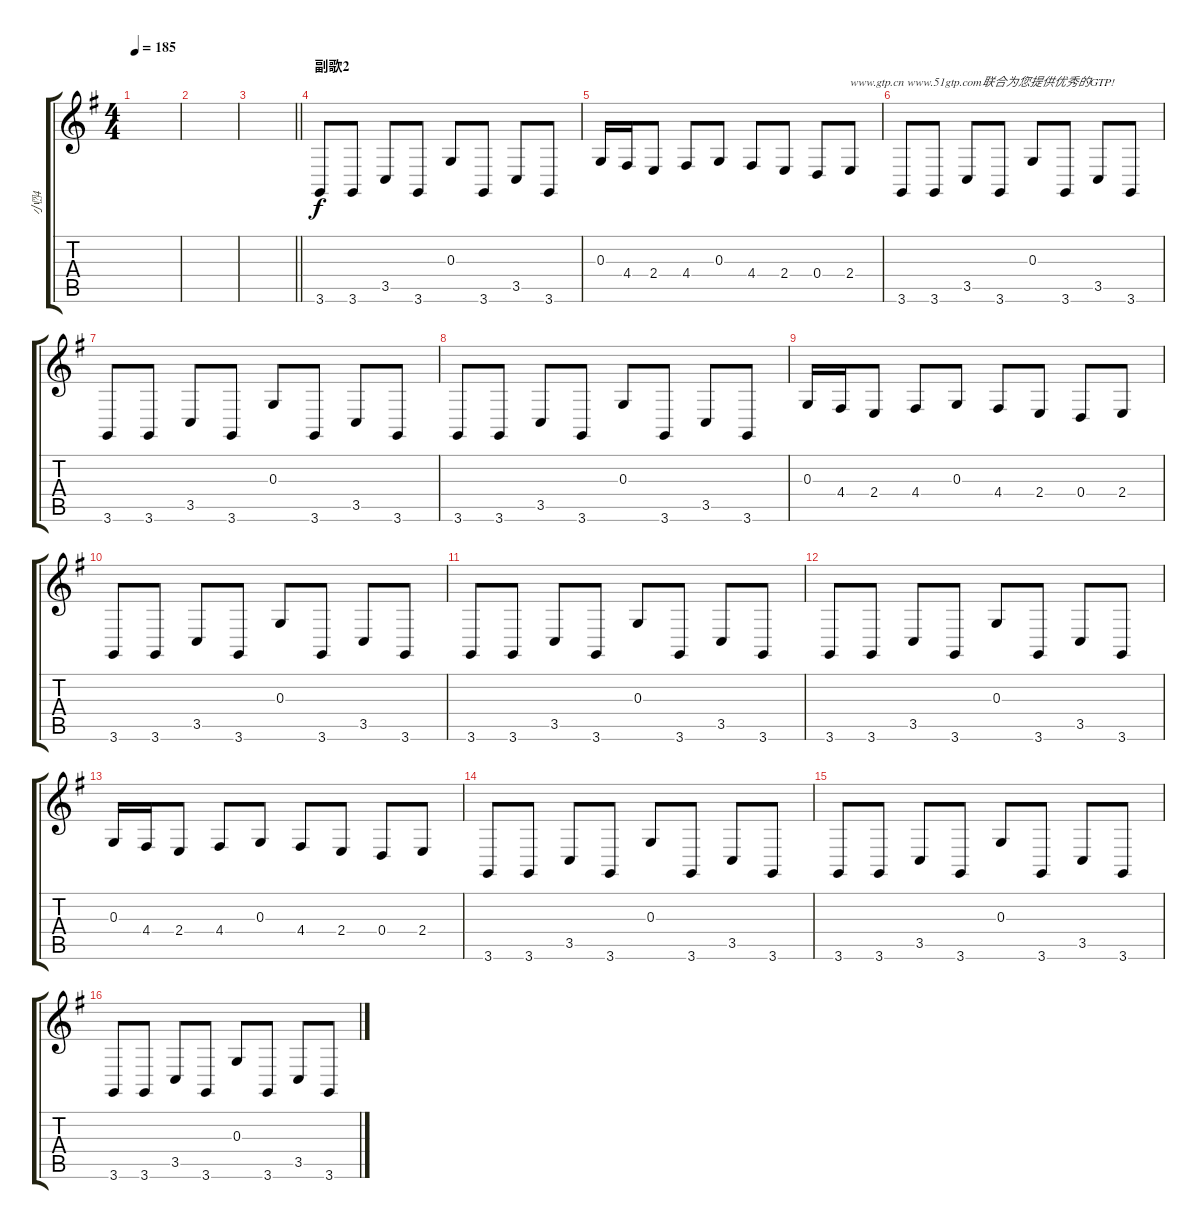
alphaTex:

\track ("小4" "小4") {instrument synthbrass1}
\staff {score tabs}
\tuning (E4 B3 G3 D3 A2 E2) {hide}
\ts (4 4)
\tempo 185
\clef g2
\ks g
|
|
\barLineRight lightlight
|
\section ("" "副歌2")
3.6.8 3.6.8 3.5.8 3.6.8 0.3.8 3.6.8 3.5.8 3.6.8 |
0.3.16 4.4.16 2.4.8 4.4.8 0.3.8 4.4.8 2.4.8 0.4.8 2.4.8{txt "www.gtp.cn www.51gtp.com联合为您提供优秀的GTP!"} |
3.6.8 3.6.8 3.5.8 3.6.8 0.3.8 3.6.8 3.5.8 3.6.8 |
3.6.8 3.6.8 3.5.8 3.6.8 0.3.8 3.6.8 3.5.8 3.6.8 |
3.6.8 3.6.8 3.5.8 3.6.8 0.3.8 3.6.8 3.5.8 3.6.8 |
0.3.16 4.4.16 2.4.8 4.4.8 0.3.8 4.4.8 2.4.8 0.4.8 2.4.8 |
3.6.8 3.6.8 3.5.8 3.6.8 0.3.8 3.6.8 3.5.8 3.6.8 |
3.6.8 3.6.8 3.5.8 3.6.8 0.3.8 3.6.8 3.5.8 3.6.8 |
3.6.8 3.6.8 3.5.8 3.6.8 0.3.8 3.6.8 3.5.8 3.6.8 |
0.3.16 4.4.16 2.4.8 4.4.8 0.3.8 4.4.8 2.4.8 0.4.8 2.4.8 |
3.6.8 3.6.8 3.5.8 3.6.8 0.3.8 3.6.8 3.5.8 3.6.8 |
3.6.8 3.6.8 3.5.8 3.6.8 0.3.8 3.6.8 3.5.8 3.6.8 |
3.6.8 3.6.8 3.5.8 3.6.8 0.3.8 3.6.8 3.5.8 3.6.8
